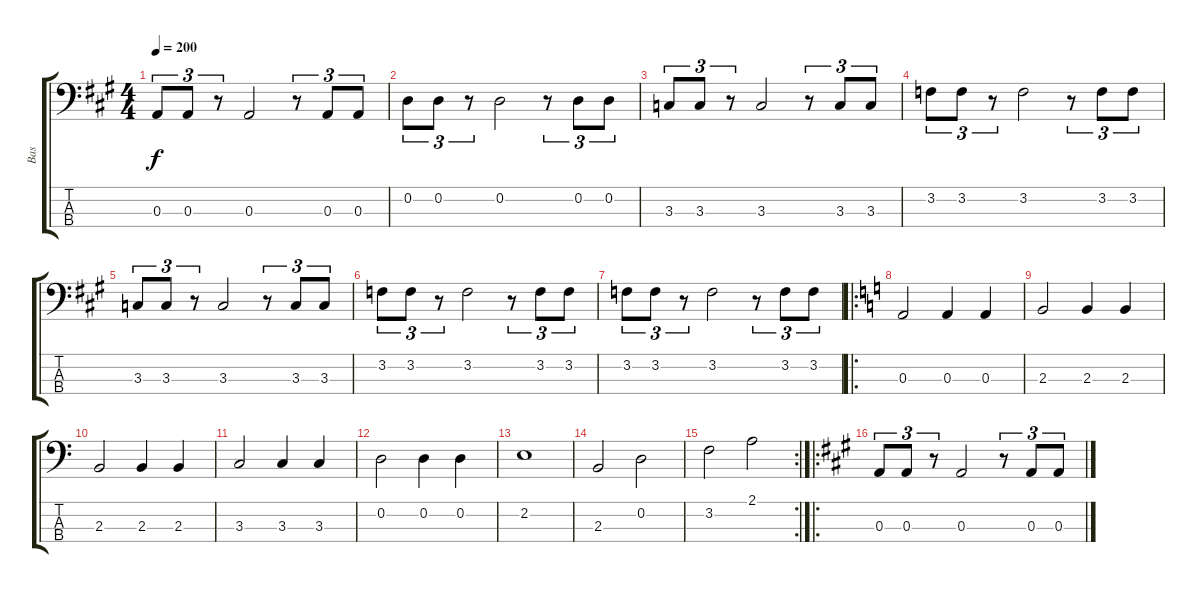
\track ("Bas" "Bas") {instrument electricbassfinger}
\staff {score tabs}
\tuning (G2 D2 A1 E1) {hide}
\ts (4 4)
\tempo 200
\clef f4
\ks a
0.3.8{tu (3 2) dy f} 0.3.8{tu (3 2)} r.8{tu (3 2)} 0.3.2 r.8{tu (3 2)} 0.3.8{tu (3 2)} 0.3.8{tu (3 2)} |
0.2.8{tu (3 2)} 0.2.8{tu (3 2)} r.8{tu (3 2)} 0.2.2 r.8{tu (3 2)} 0.2.8{tu (3 2)} 0.2.8{tu (3 2)} |
3.3.8{tu (3 2)} 3.3.8{tu (3 2)} r.8{tu (3 2)} 3.3.2 r.8{tu (3 2)} 3.3.8{tu (3 2)} 3.3.8{tu (3 2)} |
3.2.8{tu (3 2)} 3.2.8{tu (3 2)} r.8{tu (3 2)} 3.2.2 r.8{tu (3 2)} 3.2.8{tu (3 2)} 3.2.8{tu (3 2)} |
3.3.8{tu (3 2)} 3.3.8{tu (3 2)} r.8{tu (3 2)} 3.3.2 r.8{tu (3 2)} 3.3.8{tu (3 2)} 3.3.8{tu (3 2)} |
3.2.8{tu (3 2)} 3.2.8{tu (3 2)} r.8{tu (3 2)} 3.2.2 r.8{tu (3 2)} 3.2.8{tu (3 2)} 3.2.8{tu (3 2)} |
3.2.8{tu (3 2)} 3.2.8{tu (3 2)} r.8{tu (3 2)} 3.2.2 r.8{tu (3 2)} 3.2.8{tu (3 2)} 3.2.8{tu (3 2)} |
\ro
\ks c
0.3.2 0.3.4 0.3.4 |
2.3.2 2.3.4 2.3.4 |
2.3.2 2.3.4 2.3.4 |
3.3.2 3.3.4 3.3.4 |
0.2.2 0.2.4 0.2.4 |
2.2.1 |
2.3.2 0.2.2 |
\rc 2
3.2.2 2.1.2 |
\ro
\ks a
0.3.8{tu (3 2)} 0.3.8{tu (3 2)} r.8{tu (3 2)} 0.3.2 r.8{tu (3 2)} 0.3.8{tu (3 2)} 0.3.8{tu (3 2)}
